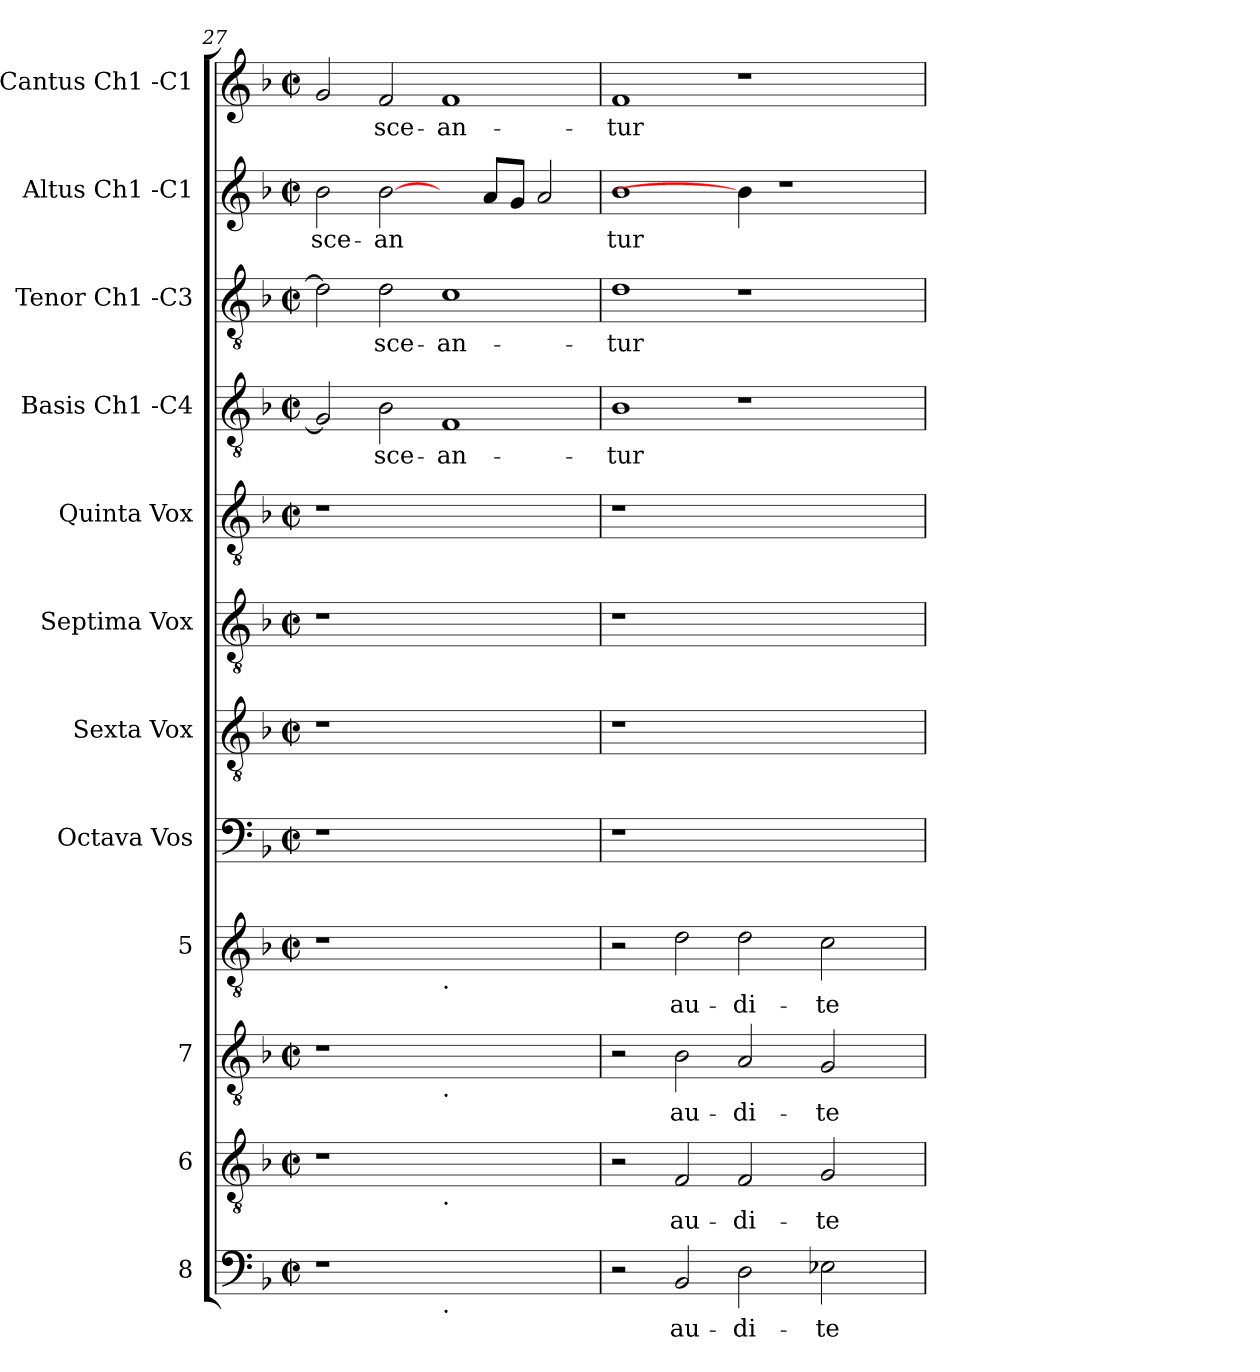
**kern	**text	**kern	**text	**kern	**text	**kern	**text	**kern	**kern	**kern	**kern	**kern	**text	**kern	**text	**kern	**text	**kern	**text
*part12	*part12	*part11	*part11	*part10	*part10	*part9	*part9	*part8	*part7	*part6	*part5	*part4	*part4	*part3	*part3	*part2	*part2	*part1	*part1
*staff12	*staff12	*staff11	*staff11	*staff10	*staff10	*staff9	*staff9	*staff8	*staff7	*staff6	*staff5	*staff4	*staff4	*staff3	*staff3	*staff2	*staff2	*staff1	*staff1
*I"8	*	*I"6	*	*I"7	*	*I"5	*	*I"Octava  Vos	*I"Sexta  Vox	*I"Septima  Vox	*I"Quinta  Vox	*I"Basis  Ch1 -C4	*	*I"Tenor  Ch1 -C3	*	*I"Altus  Ch1 -C1	*	*I"Cantus  Ch1 -C1	*
*	*	*	*	*	*	*	*	*	*	*	*	*I'B	*	*I'T	*	*I'A	*	*I'C	*
!!LO:PB:g=z
*clefF4	*	*clefGv2	*	*clefGv2	*	*clefGv2	*	*clefF4	*clefGv2	*clefGv2	*clefGv2	*clefGv2	*	*clefGv2	*	*clefG2	*	*clefG2	*
*k[b-]	*	*k[b-]	*	*k[b-]	*	*k[b-]	*	*k[b-]	*k[b-]	*k[b-]	*k[b-]	*k[b-]	*	*k[b-]	*	*k[b-]	*	*k[b-]	*
*F:	*	*F:	*	*F:	*	*F:	*	*F:	*F:	*F:	*F:	*F:	*	*F:	*	*F:	*	*F:	*
*M2/2	*	*M2/2	*	*M2/2	*	*M2/2	*	*M2/2	*M2/2	*M2/2	*M2/2	*M2/2	*	*M2/2	*	*M2/2	*	*M2/2	*
*met(c|)	*	*met(c|)	*	*met(c|)	*	*met(c|)	*	*met(c|)	*met(c|)	*met(c|)	*met(c|)	*met(c|)	*	*met(c|)	*	*met(c|)	*	*met(c|)	*
=27	=27	=27	=27	=27	=27	=27	=27	=27	=27	=27	=27	=27	=27	=27	=27	=27	=27	=27	=27
!	!	!	!	!	!	!	!	!	!	!	!	!	!LO:LY:b:cj	!	!LO:LY:b:cj	!	!LO:LY:b:cj	!	!LO:LY:b:cj
1r	.	1r	.	1r	.	1r	.	1r	1r	1r	1r	2G/]	--	2d\]	--	2b-\	-sce-	2g/	--
!	!	!	!	!	!	!	!	!	!	!	!	!	!LO:LY:b:cj	!	!LO:LY:b:cj	!	!LO:LY:b:cj	!	!LO:LY:b:cj
.	.	.	.	.	.	.	.	.	.	.	.	2B-\	-sce-	2d\	-sce-	[2b-\	-an-	2f/	-sce-
!	!	!	!	!	!	!LO:TX:b:t=.	!	!	!	!	!	!	!	!	!	!	!	!	!
!	!	!	!	!LO:TX:b:t=.	!	!	!	!	!	!	!	!	!	!	!	!	!	!	!
!	!	!LO:TX:b:t=.	!	!	!	!	!	!	!	!	!	!	!	!	!	!	!	!	!
!LO:TX:b:t=.	!	!	!	!	!	!	!	!	!	!	!	!	!	!	!	!	!	!	!
!	!	!	!	!	!	!	!	!	!	!	!	!	!LO:LY:b:cj	!	!LO:LY:b:cj	!	!	!	!LO:LY:b:cj
1ryy	.	1ryy	.	1ryy	.	1ryy	.	1ryy	1ryy	1ryy	1ryy	1F	-an-	1c	-an-	4ryy	.	1f	-an-
!	!	!	!	!	!	!	!	!	!	!	!	!	!	!	!	!	!LO:LY:b:cj	!	!
.	.	.	.	.	.	.	.	.	.	.	.	.	.	.	.	8a/L	--	.	.
!	!	!	!	!	!	!	!	!	!	!	!	!	!	!	!	!	!LO:LY:b:cj	!	!
.	.	.	.	.	.	.	.	.	.	.	.	.	.	.	.	8g/J	--	.	.
!	!	!	!	!	!	!	!	!	!	!	!	!	!	!	!	!	!LO:LY:b:cj	!	!
.	.	.	.	.	.	.	.	.	.	.	.	.	.	.	.	2a/	--	.	.
=28	=28	=28	=28	=28	=28	=28	=28	=28	=28	=28	=28	=28	=28	=28	=28	=28	=28	=28	=28
!	!	!	!	!	!	!	!	!	!	!	!	!	!LO:LY:b:cj	!	!LO:LY:b:cj	!	!LO:LY:b:cj	!	!LO:LY:b:cj
2r	.	2r	.	2r	.	2r	.	1r	1r	1r	1r	1B-	-tur	1d	-tur	1b-	-tur	1f	-tur
!	!LO:LY:b:cj	!	!LO:LY:b:cj	!	!LO:LY:b:cj	!	!LO:LY:b:cj	!	!	!	!	!	!	!	!	!	!	!	!
2BB-/	au-	2F/	au-	2B-\	au-	2d\	au-	.	.	.	.	.	.	.	.	.	.	.	.
!	!LO:LY:b:cj	!	!LO:LY:b:cj	!	!LO:LY:b:cj	!	!LO:LY:b:cj	!	!	!	!	!	!	!	!	!	!	!	!
2D\	-di-	2F/	-di-	2A/	-di-	2d\	-di-	1ryy	1ryy	1ryy	1ryy	1r	.	1r	.	4b-\]	.	1r	.
.	.	.	.	.	.	.	.	.	.	.	.	.	.	.	.	1r	.	.	.
!	!LO:LY:b:cj	!	!LO:LY:b:cj	!	!LO:LY:b:cj	!	!LO:LY:b:cj	!	!	!	!	!	!	!	!	!	!	!	!
2E-X\	-te	2G/	-te	2G/	-te	2c\	-te	.	.	.	.	.	.	.	.	.	.	.	.
4ryy	.	4ryy	.	4ryy	.	4ryy	.	4ryy	4ryy	4ryy	4ryy	4ryy	.	4ryy	.	.	.	4ryy	.
=	=	=	=	=	=	=	=	=	=	=	=	=	=	=	=	=	=	=	=
*-	*-	*-	*-	*-	*-	*-	*-	*-	*-	*-	*-	*-	*-	*-	*-	*-	*-	*-	*-
